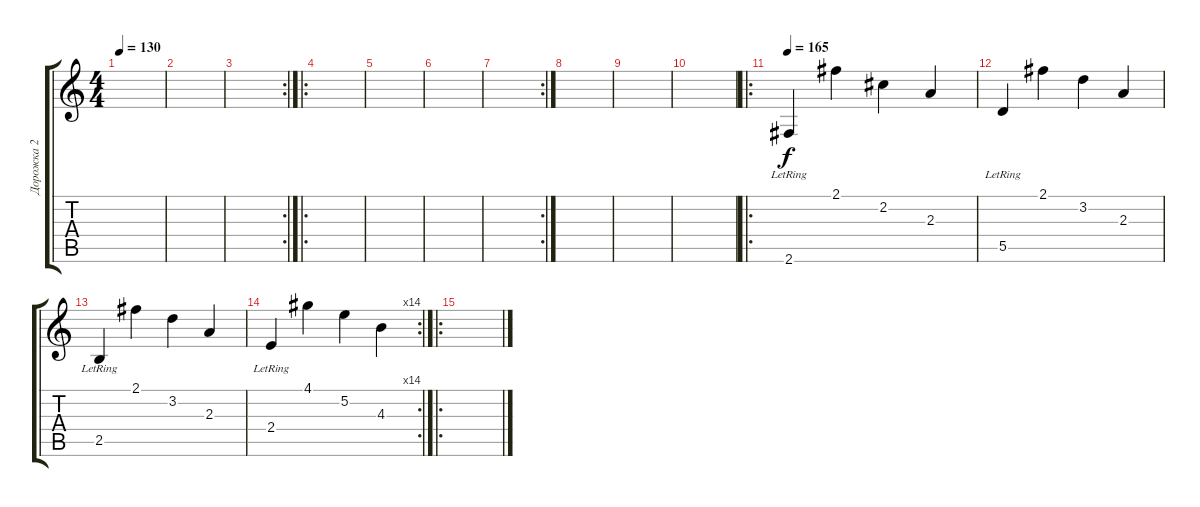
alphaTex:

\track ("Дорожка 2" "Дорожка 2") {instrument acousticguitarsteel}
\staff {score tabs}
\tuning (E4 B3 G3 D3 A2 E2) {hide}
\ts (4 4)
\tempo 130
\clef g2
\ks c
|
|
\rc 2
|
\ro
|
|
|
\rc 2
|
|
|
|
\ro
\tempo 165
2.6{lr}.4{volume 11} 2.1.4 2.2.4 2.3.4 |
5.5{lr}.4 2.1.4 3.2.4 2.3.4 |
2.5{lr}.4 2.1.4 3.2.4 2.3.4 |
\rc 14
2.4{lr}.4 4.1.4 5.2.4 4.3.4 |
\ro
